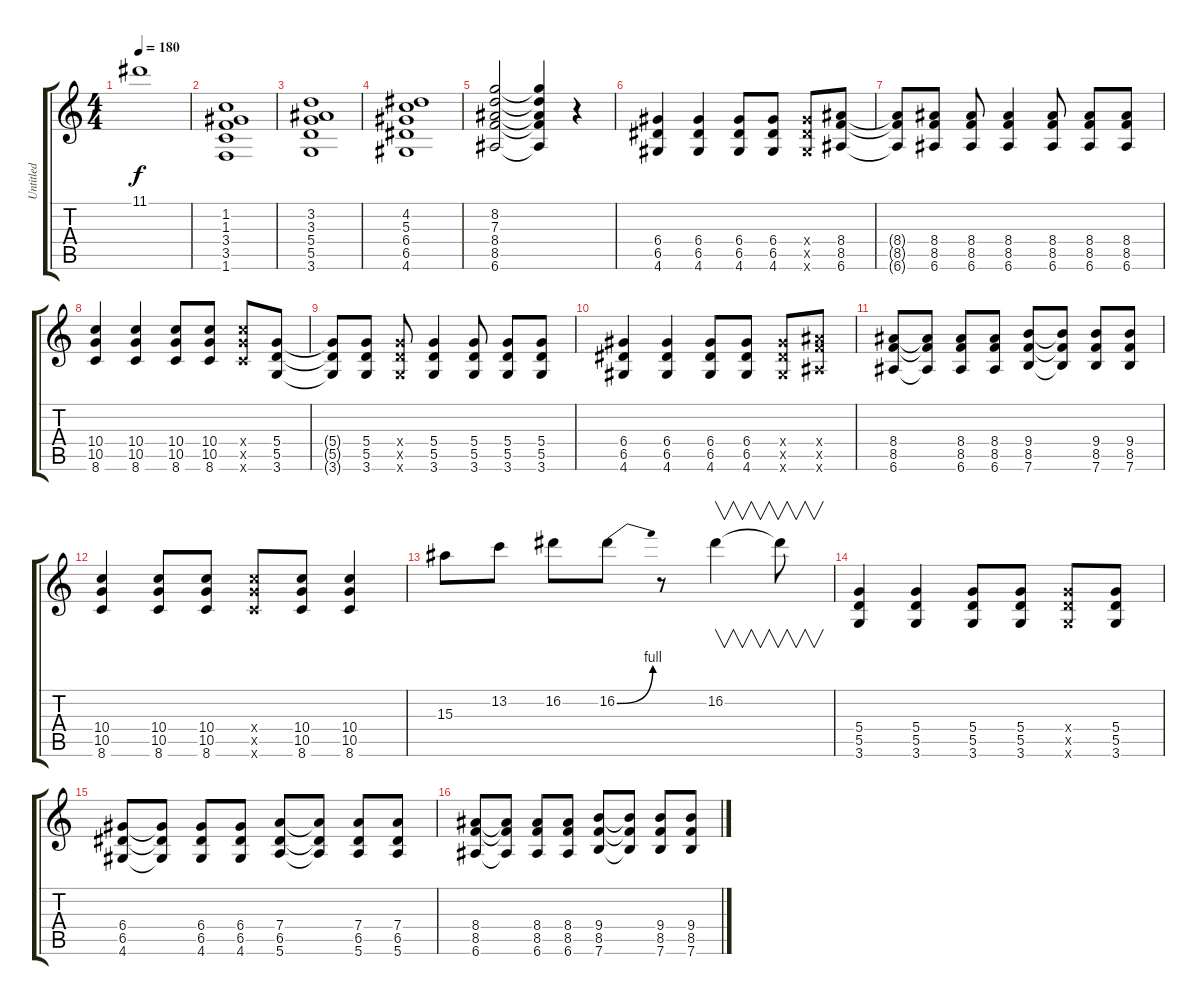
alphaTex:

\track ("Untitled" "Untitled") {instrument distortionguitar}
\staff {score tabs}
\tuning (E4 B3 G3 D3 A2 E2) {hide}
\ts (4 4)
\tempo 180
\clef g2
\ks c
11.1{t}.1{dy f} |
(1.2 1.3 3.4 3.5 1.6).1 |
(3.2 3.3 5.4 5.5 3.6).1 |
(4.2 5.3 6.4 6.5 4.6).1 |
(8.2 7.3 8.4 8.5 6.6).2 (8.2{t} 7.3{t} 8.4{t} 8.5{t} 6.6{t}).4 r.4 |
(6.4 6.5 4.6).4 (6.4 6.5 4.6).4 (6.4 6.5 4.6).8 (6.4 6.5 4.6).8 (6.4{x} 6.5{x} 4.6{x}).8 (8.4 8.5 6.6).8 |
(8.4{t} 8.5{t} 6.6{t}).8 (8.4 8.5 6.6).8 (8.4 8.5 6.6).8 (8.4 8.5 6.6).4 (8.4 8.5 6.6).8 (8.4 8.5 6.6).8 (8.4 8.5 6.6).8 |
(10.4 10.5 8.6).4 (10.4 10.5 8.6).4 (10.4 10.5 8.6).8 (10.4 10.5 8.6).8 (10.4{x} 10.5{x} 8.6{x}).8 (5.4 5.5 3.6).8 |
(5.4{t} 5.5{t} 3.6{t}).8 (5.4 5.5 3.6).8 (5.4{x} 5.5{x} 3.6{x}).8 (5.4 5.5 3.6).4 (5.4 5.5 3.6).8 (5.4 5.5 3.6).8 (5.4 5.5 3.6).8 |
(6.4 6.5 4.6).4 (6.4 6.5 4.6).4 (6.4 6.5 4.6).8 (6.4 6.5 4.6).8 (6.4{x} 6.5{x} 4.6{x}).8 (8.4{x} 8.5{x} 6.6{x}).8 |
(8.4 8.5 6.6).8 (8.4{t} 8.5{t} 6.6{t}).8 (8.4 8.5 6.6).8 (8.4 8.5 6.6).8 (9.4 8.5 7.6).8 (9.4{t} 8.5{t} 7.6{t}).8 (9.4 8.5 7.6).8 (9.4 8.5 7.6).8 |
(10.4 10.5 8.6).4 (10.4 10.5 8.6).8 (10.4 10.5 8.6).8 (10.4{x} 10.5{x} 8.6{x}).8 (10.4 10.5 8.6).8 (10.4 10.5 8.6).4 |
15.3.8 13.2.8 16.2.8 16.2{be (bend 0 0 60 4)}.8 r.8 16.2.4{v} 16.2{t}.8{v} |
(5.4 5.5 3.6).4 (5.4 5.5 3.6).4 (5.4 5.5 3.6).8 (5.4 5.5 3.6).8 (5.4{x} 5.5{x} 3.6{x}).8 (5.4 5.5 3.6).8 |
(6.4 6.5 4.6).8 (6.4{t} 6.5{t} 4.6{t}).8 (6.4 6.5 4.6).8 (6.4 6.5 4.6).8 (7.4 6.5 5.6).8 (7.4{t} 6.5{t} 5.6{t}).8 (7.4 6.5 5.6).8 (7.4 6.5 5.6).8 |
(8.4 8.5 6.6).8 (8.4{t} 8.5{t} 6.6{t}).8 (8.4 8.5 6.6).8 (8.4 8.5 6.6).8 (9.4 8.5 7.6).8 (9.4{t} 8.5{t} 7.6{t}).8 (9.4 8.5 7.6).8 (9.4 8.5 7.6).8
